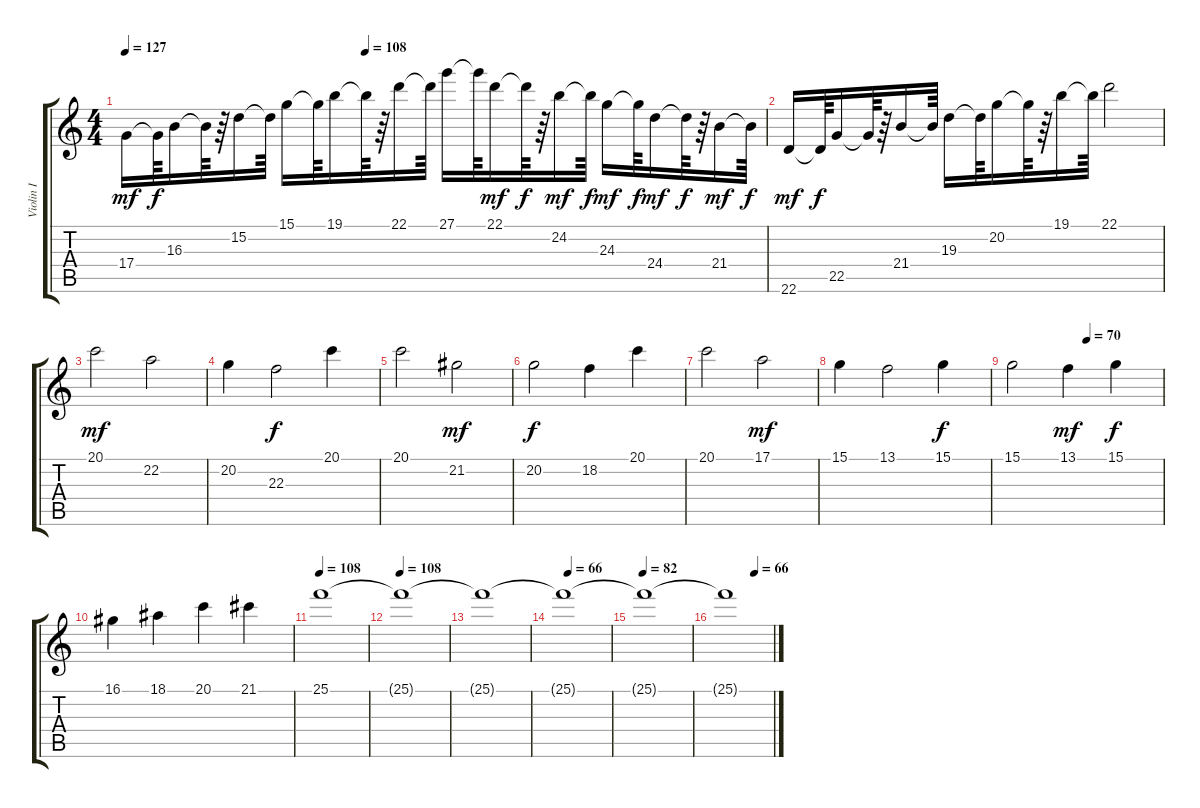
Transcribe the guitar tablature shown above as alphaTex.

\track ("Violin I" "Violin I") {instrument stringensemble1}
\staff {score tabs}
\tuning (E4 B3 G3 D3 A2 E2) {hide}
\ts (4 4)
\tempo 127
\tempo (108 0.375)
\clef g2
\ks c
17.4.16{dy mf} 17.4{t}.64{dy f} 16.3.16 16.3{t}.64 r.64 15.2.16 15.2{t}.64 15.1.16 15.1{t}.64 19.1.16 19.1{t}.64 r.64 22.1.16 22.1{t}.64 27.1.16 27.1{t}.64 22.1.16{dy mf} 22.1{t}.64{dy f} r.64 24.2.16{dy mf} 24.2{t}.64{dy f} 24.3.16{dy mf} 24.3{t}.64{dy f} 24.4.16{dy mf} 24.4{t}.64{dy f} r.64 21.4.16{dy mf} 21.4{t}.64{dy f} |
22.6.16{dy mf} 22.6{t}.64{dy f} 22.5.16 22.5{t}.64 r.64 21.4.16 21.4{t}.64 19.3.16 19.3{t}.64 20.2.16 20.2{t}.64 r.64 19.1.16 19.1{t}.64 22.1.2 |
20.1.2{dy mf} 22.2.2 |
20.2.4 22.3.2{dy f} 20.1.4 |
20.1.2 21.2.2{dy mf} |
20.2.2{dy f} 18.2.4 20.1.4 |
20.1.2 17.1.2{dy mf} |
15.1.4 13.1.2 15.1.4{dy f} |
\tempo (70 0.5)
15.1.2 13.1.4{dy mf} 15.1.4{dy f} |
16.1.4 18.1.4 20.1.4 21.1.4 |
\tempo 108
25.1.1 |
\tempo 108
25.1{t}.1 |
25.1{t}.1{volume 8} |
\tempo (66 0.125)
25.1{t}.1 |
\tempo 82
25.1{t}.1{volume 1} |
\tempo (66 0.625)
25.1{t}.1
